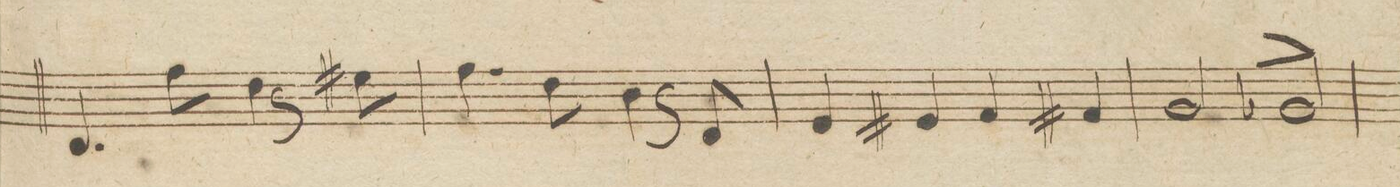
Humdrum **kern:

**kern	**dynam
*I"Viola.	*
*clefC3	*
*k[]	*
*met(c)	*
*M4/4	*
4.E/	.
8g\	.
4e\	.
8r	.
8f#X\	.
=53	=53
4.g\	.
8e\	.
4c\	.
8r	.
8E/	.
=54	=54
4F/	.
4F#X/	.
4G/	.
4G#X/	.
=55	=55
2A/	.
2A-X^>/	.
=56	=56
*-	*-
